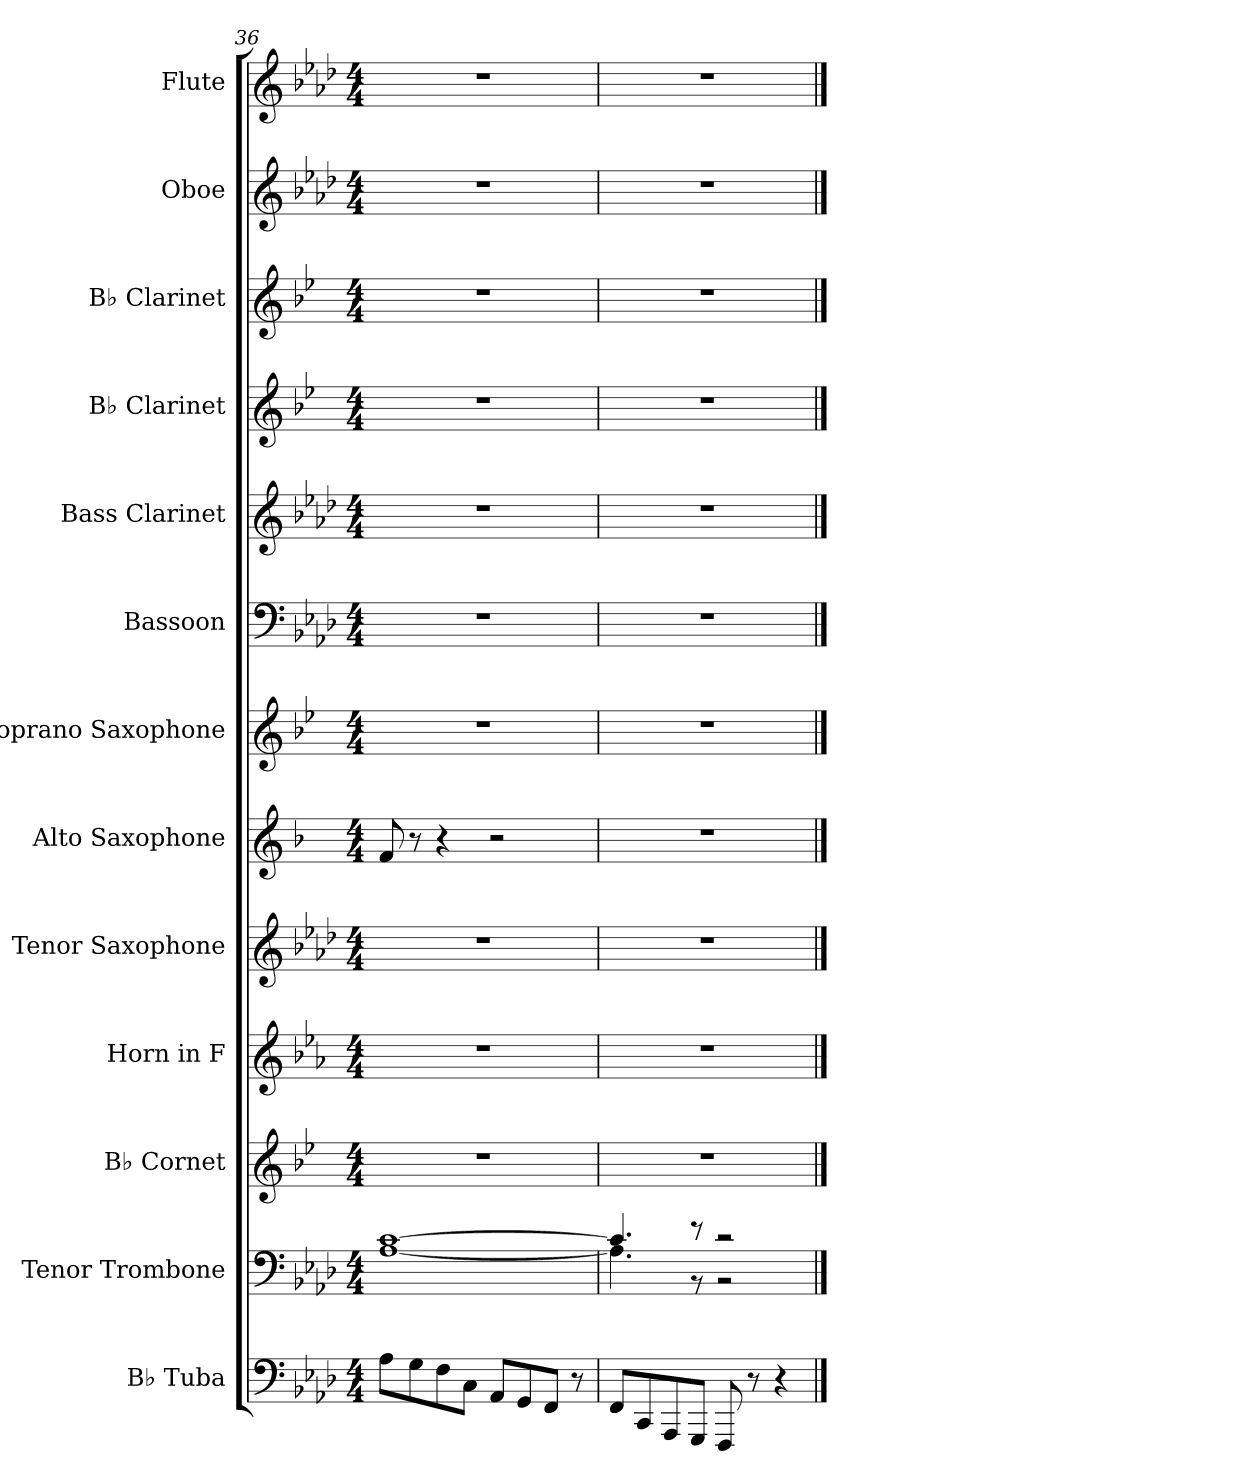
**kern	**kern	**kern	**kern	**kern	**kern	**kern	**kern	**kern	**kern	**kern	**kern	**kern
*part13	*part12	*part11	*part10	*part9	*part8	*part7	*part6	*part5	*part4	*part3	*part2	*part1
*staff13	*staff12	*staff11	*staff10	*staff9	*staff8	*staff7	*staff6	*staff5	*staff4	*staff3	*staff2	*staff1
*I"B♭ Tuba	*I"Tenor Trombone	*I"B♭ Cornet	*I"Horn in F	*I"Tenor Saxophone	*I"Alto Saxophone	*I"Soprano Saxophone	*I"Bassoon	*I"Bass Clarinet	*I"B♭ Clarinet	*I"B♭ Clarinet	*I"Oboe	*I"Flute
*I'B♭ Tu.	*I'T. Tbn.	*I'B♭ Cnt.	*	*I'T. Sax.	*I'A. Sax.	*I'S. Sax.	*I'Bsn.	*I'B. Cl.	*I'B♭ Cl.	*I'B♭ Cl.	*I'Ob.	*I'Fl.
*clefF4	*clefF4	*clefG2	*clefG2	*clefG2	*clefG2	*clefG2	*clefF4	*clefG2	*clefG2	*clefG2	*clefG2	*clefG2
*	*	*ITrd1c2	*ITrd4c7	*ITrd8c14	*ITrd5c9	*ITrd1c2	*	*ITrd8c14	*ITrd1c2	*ITrd1c2	*	*
*k[b-e-a-d-]	*k[b-e-a-d-]	*k[b-e-a-d-]	*k[b-e-a-d-]	*k[b-e-a-d-]	*k[b-e-a-d-]	*k[b-e-a-d-]	*k[b-e-a-d-]	*k[b-e-a-d-]	*k[b-e-a-d-]	*k[b-e-a-d-]	*k[b-e-a-d-]	*k[b-e-a-d-]
*M4/4	*M4/4	*M4/4	*M4/4	*M4/4	*M4/4	*M4/4	*M4/4	*M4/4	*M4/4	*M4/4	*M4/4	*M4/4
=36	=36	=36	=36	=36	=36	=36	=36	=36	=36	=36	=36	=36
*	*^	*	*	*	*	*	*	*	*	*	*	*
8A-\L	[1c	[1A-	1r	1r	1r	8A-/	1r	1r	1r	1r	1r	1r	1r
8G\	.	.	.	.	.	8r	.	.	.	.	.	.	.
8F\	.	.	.	.	.	4r	.	.	.	.	.	.	.
8C\J	.	.	.	.	.	.	.	.	.	.	.	.	.
8AA-/L	.	.	.	.	.	2r	.	.	.	.	.	.	.
8GG/	.	.	.	.	.	.	.	.	.	.	.	.	.
8FF/J	.	.	.	.	.	.	.	.	.	.	.	.	.
8r	.	.	.	.	.	.	.	.	.	.	.	.	.
=37	=37	=37	=37	=37	=37	=37	=37	=37	=37	=37	=37	=37	=37
8FF/L	4.c/]	4.A-\]	1r	1r	1r	1r	1r	1r	1r	1r	1r	1r	1r
8CC/	.	.	.	.	.	.	.	.	.	.	.	.	.
8AAA-/	.	.	.	.	.	.	.	.	.	.	.	.	.
8GGG/J	8r	8r	.	.	.	.	.	.	.	.	.	.	.
8FFF/	2r	2r	.	.	.	.	.	.	.	.	.	.	.
8r	.	.	.	.	.	.	.	.	.	.	.	.	.
4r	.	.	.	.	.	.	.	.	.	.	.	.	.
*	*v	*v	*	*	*	*	*	*	*	*	*	*	*
==	==	==	==	==	==	==	==	==	==	==	==	==
*-	*-	*-	*-	*-	*-	*-	*-	*-	*-	*-	*-	*-
